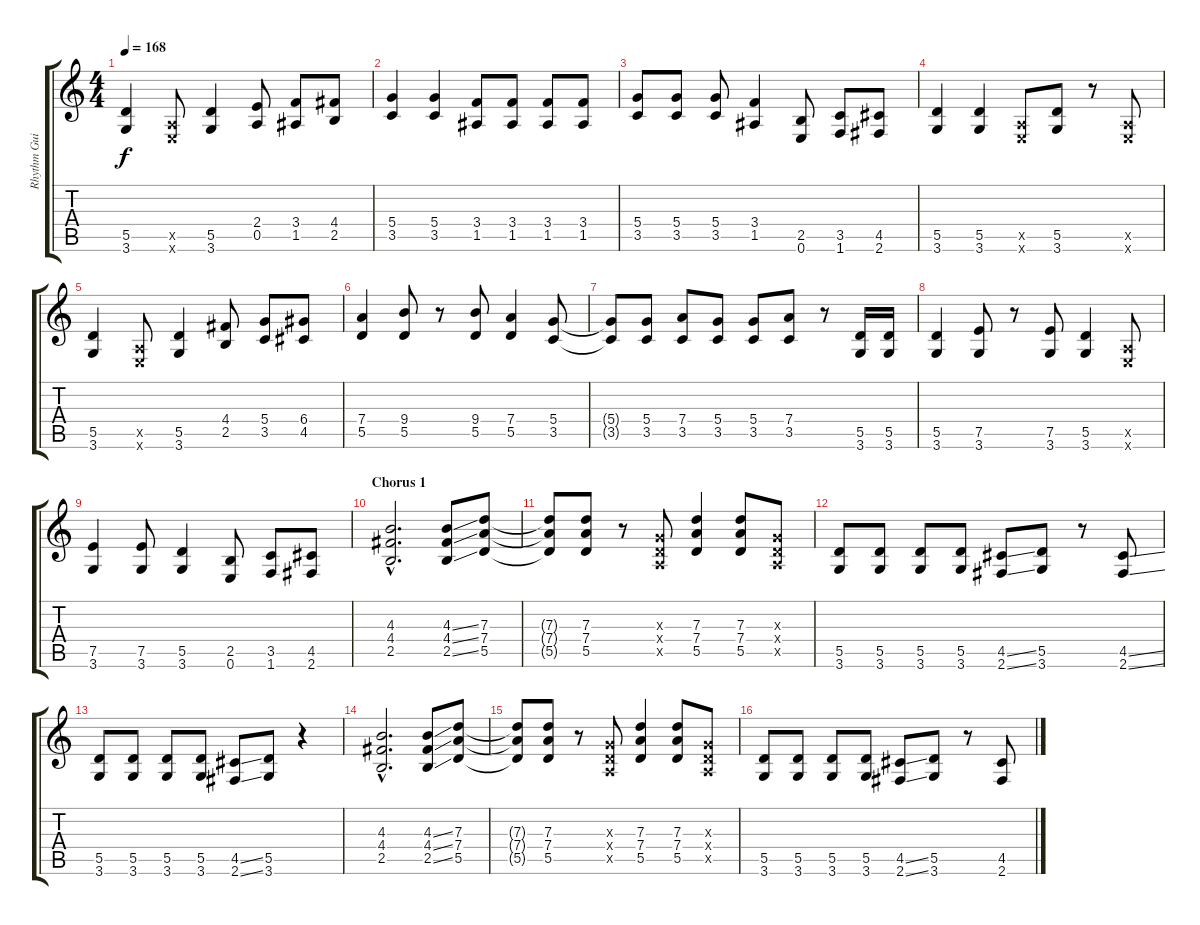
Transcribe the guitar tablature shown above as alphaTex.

\track ("Rhythm Guitar" "Rhythm Gui") {instrument overdrivenguitar}
\staff {score tabs}
\tuning (E4 B3 G3 D3 A2 E2) {hide}
\ts (4 4)
\tempo 168
\clef g2
\ks c
(5.5 3.6).4{dy f} (0.5{x} 0.6{x}).8 (5.5 3.6).4 (2.4 0.5).8 (3.4 1.5).8 (4.4 2.5).8 |
(5.4 3.5).4 (5.4 3.5).4 (3.4 1.5).8 (3.4 1.5).8 (3.4 1.5).8 (3.4 1.5).8 |
(5.4 3.5).8 (5.4 3.5).8 (5.4 3.5).8 (3.4 1.5).4 (2.5 0.6).8 (3.5 1.6).8 (4.5 2.6).8 |
(5.5 3.6).4 (5.5 3.6).4 (0.5{x} 0.6{x}).8 (5.5 3.6).8 r.8 (0.5{x} 0.6{x}).8 |
(5.5 3.6).4 (0.5{x} 0.6{x}).8 (5.5 3.6).4 (4.4 2.5).8 (5.4 3.5).8 (6.4 4.5).8 |
(7.4 5.5).4 (9.4 5.5).8 r.8 (9.4 5.5).8 (7.4 5.5).4 (5.4 3.5).8 |
(5.4{t} 3.5{t}).8 (5.4 3.5).8 (7.4 3.5).8 (5.4 3.5).8 (5.4 3.5).8 (7.4 3.5).8 r.8 (5.5 3.6).16 (5.5 3.6).16 |
(5.5 3.6).4 (7.5 3.6).8 r.8 (7.5 3.6).8 (5.5 3.6).4 (0.5{x} 0.6{x}).8 |
(7.5 3.6).4 (7.5 3.6).8 (5.5 3.6).4 (2.5 0.6).8 (3.5 1.6).8 (4.5 2.6).8 |
\section ("" "Chorus 1")
(4.3{hac} 4.4{hac} 2.5{hac}).2{d} (4.3{ss} 4.4{ss} 2.5{ss}).8 (7.3 7.4 5.5).8 |
(7.3{t} 7.4{t} 5.5{t}).8 (7.3 7.4 5.5).8 r.8 (0.3{x} 0.4{x} 0.5{x}).8 (7.3 7.4 5.5).4 (7.3 7.4 5.5).8 (0.3{x} 0.4{x} 0.5{x}).8 |
(5.5 3.6).8 (5.5 3.6).8 (5.5 3.6).8 (5.5 3.6).8 (4.5{ss} 2.6{ss}).8 (5.5 3.6).8 r.8 (4.5{ss} 2.6{ss}).8 |
(5.5 3.6).8 (5.5 3.6).8 (5.5 3.6).8 (5.5 3.6).8 (4.5{ss} 2.6{ss}).8 (5.5 3.6).8 r.4 |
(4.3{hac} 4.4{hac} 2.5{hac}).2{d} (4.3{ss} 4.4{ss} 2.5{ss}).8 (7.3 7.4 5.5).8 |
(7.3{t} 7.4{t} 5.5{t}).8 (7.3 7.4 5.5).8 r.8 (0.3{x} 0.4{x} 0.5{x}).8 (7.3 7.4 5.5).4 (7.3 7.4 5.5).8 (0.3{x} 0.4{x} 0.5{x}).8 |
(5.5 3.6).8 (5.5 3.6).8 (5.5 3.6).8 (5.5 3.6).8 (4.5{ss} 2.6{ss}).8 (5.5 3.6).8 r.8 (4.5{ss} 2.6{ss}).8
